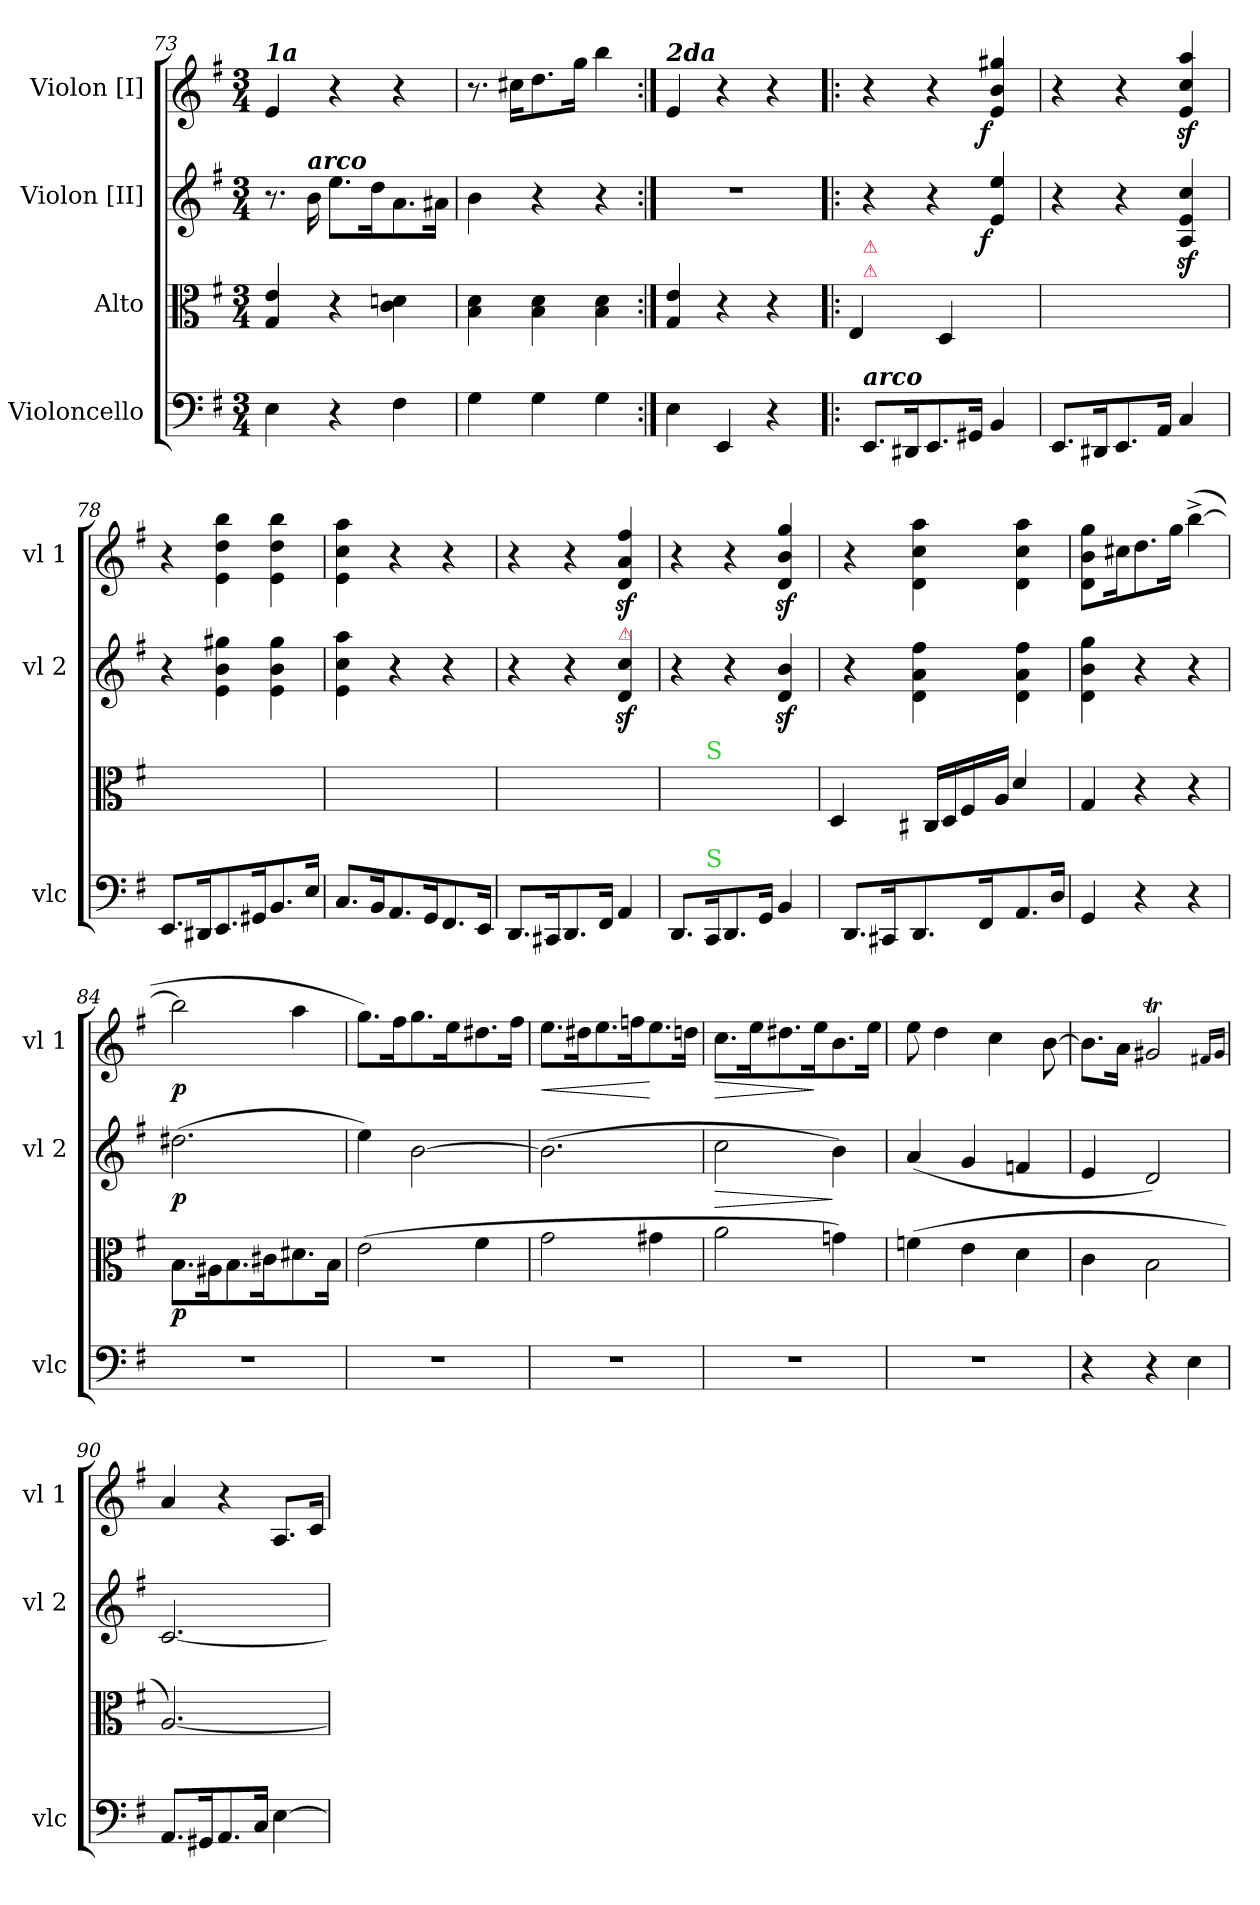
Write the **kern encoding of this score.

**kern	**kern	**dynam	**kern	**dynam	**kern	**dynam
*part4	*part3	*part3	*part2	*part2	*part1	*part1
*staff4	*staff3	*staff3	*staff2	*staff2	*staff1	*staff1
*I"Violoncello	*I"Alto	*	*I"Violon [II]	*	*I"Violon [I]	*
*I'vlc	*	*	*I'vl 2	*	*I'vl 1	*
*clefF4	*clefC3	*	*clefG2	*	*clefG2	*
*k[f#]	*k[f#]	*	*k[f#]	*	*k[f#]	*
*M3/4	*M3/4	*	*M3/4	*	*M3/4	*
=73	=73	=73	=73	=73	=73	=73
!	!	!	!	!	!LO:TX:a:Bi:t=1a	!
4E\	4G/ 4e/	.	8.r	.	4e/	.
!	!	!	!LO:TX:a:Bi:t=arco	!	!	!
.	.	.	16b\	.	.	.
4r	4r	.	8.ee\L	.	4r	.
.	.	.	16dd\K	.	.	.
4F#\	4c\ 4dn\	.	8.a\	.	4r	.
.	.	.	16a#X\Jk	.	.	.
=74	=74	=74	=74	=74	=74	=74
4G\	4B\ 4d\	.	4b\	.	8.r	.
.	.	.	.	.	16cc#X\KL	.
4G\	4B\ 4d\	.	4r	.	8.dd\	.
.	.	.	.	.	16gg\Jk	.
4G\	4B\ 4d\	.	4r	.	4bb\	.
=75:|!	=75:|!	=75:|!	=75:|!	=75:|!	=75:|!	=75:|!
!	!	!	!	!	!LO:TX:a:Bi:t=2da	!
4E\	4G/ 4e/	.	2.r	.	4e/	.
4EE/	4r	.	.	.	4r	.
4r	4r	.	.	.	4r	.
=76!|:	=76!|:	=76!|:	=76!|:	=76!|:	=76!|:	=76!|:
*	*^	*	*	*	*	*
!	!LO:TX:a:Bi:color=crimson:t=⚠	!	!	!	!	!	!
!	!LO:TX:a:color=crimson:t=⚠	!	!	!	!	!	!
!LO:TX:a:Bi:t=arco	!	!	!	!	!	!	!
8.EE/L	8.E/Lyy	4E/	.	4r	.	4r	.
16DD#X/K	16D#X/Kyy	.	.	.	.	.	.
8.EE/	8.E/yy	4D#/	.	4r	.	4r	.
16GG#X/Jk	16G#X/Jkyy	.	.	.	.	.	.
!	!	!	!	!	!LO:DY:b:rj	!	!LO:DY:b:rj
4BB/	4B/yy	4ryy	.	4e/ 4ee/	f	4e/ 4b/ 4gg#X/	f
*	*v	*v	*	*	*	*	*
=77	=77	=77	=77	=77	=77	=77
8.EE/L	8.E/Lyy	.	4r	.	4r	.
16DD#X/K	16D#X/Kyy	.	.	.	.	.
8.EE/	8.E/yy	.	4r	.	4r	.
16AA/Jk	16A/Jkyy	.	.	.	.	.
4C/	4c/yy	.	4Az/ 4ez/ 4ccz/	.	4ez/ 4ccz/ 4aaz/	.
=78	=78	=78	=78	=78	=78	=78
8.EE/L	8.E/Lyy	.	4r	.	4r	.
16DD#X/K	16D#X/Kyy	.	.	.	.	.
8.EE/	8.E/yy	.	4e\ 4b\ 4gg#X\	.	4e\ 4dd\ 4bb\	.
16GG#X/K	16G#X/Kyy	.	.	.	.	.
8.BB/	8.B/yy	.	4e\ 4b\ 4gg#\	.	4e\ 4dd\ 4bb\	.
16E/Jk	16e/Jkyy	.	.	.	.	.
=79	=79	=79	=79	=79	=79	=79
8.C/L	8.c/Lyy	.	4e\ 4cc\ 4aa\	.	4e\ 4cc\ 4aa\	.
16BB/K	16B/Kyy	.	.	.	.	.
8.AA/	8.A/yy	.	4r	.	4r	.
16GG/K	16G/Kyy	.	.	.	.	.
8.FF#/	8.F#/yy	.	4r	.	4r	.
16EE/Jk	16E/Jkyy	.	.	.	.	.
=80	=80	=80	=80	=80	=80	=80
8.DD/L	8.D/Lyy	.	4r	.	4r	.
16CC#X/K	16C#X/Kyy	.	.	.	.	.
8.DD/	8.D/yy	.	4r	.	4r	.
16FF#/Jk	16F#/Jkyy	.	.	.	.	.
!	!	!	!LO:TX:a:color=crimson:t=⚠	!	!	!
4AA/	4A/yy	.	4dz/ 4ccz/	.	4dz/ 4az/ 4ff#z/	.
=81	=81	=81	=81	=81	=81	=81
8.DD/L	8.D/Lyy	.	4r	.	4r	.
!	!LO:TX:a:color=limegreen:t=S	!	!	!	!	!
!LO:TX:a:color=limegreen:t=S	!	!	!	!	!	!
16CC/K	16C/Kyy	.	.	.	.	.
8.DD/	8.D/yy	.	4r	.	4r	.
16GG/Jk	16G/Jkyy	.	.	.	.	.
4BB/	4B/yy	.	4dz/ 4bz/	.	4dz/ 4bz/ 4ggz/	.
=82	=82	=82	=82	=82	=82	=82
*	*^	*	*	*	*	*
8.DD/L	8.D/Lyy	4D/	.	4r	.	4r	.
16CC#X/K	16C#X/Kyy	.	.	.	.	.	.
8.DD/	8.D/yy	16C#X/LL	.	4d\ 4a\ 4ff#\	.	4d\ 4cc\ 4aa\	.
.	.	16D/	.	.	.	.	.
.	.	16F#/	.	.	.	.	.
16FF#/K	16F#/Kyy	16A/JJ	.	.	.	.	.
8.AA/	8.A/yy	4d/	.	4d\ 4a\ 4ff#\	.	4d\ 4cc\ 4aa\	.
16D/Jk	16d/Jkyy	.	.	.	.	.	.
*	*v	*v	*	*	*	*	*
=83	=83	=83	=83	=83	=83	=83
!	!	!	!	!	!LO:N:vis=8	!
4GG/	4G/	.	4d\ 4b\ 4gg\	.	8.d\ 8.b\ 8.gg\L	.
.	.	.	.	.	16cc#X\K	.
4r	4r	.	4r	.	8.dd\	.
.	.	.	.	.	16gg\Jk	.
4r	4r	.	4r	.	(>[4bb^<\	.
=84	=84	=84	=84	=84	=84	=84
2.r	8.B\L	p	(>2.dd#X\	p	2bb\]	p
.	16A#X\K	.	.	.	.	.
.	8.B\	.	.	.	.	.
.	16c#X\K	.	.	.	.	.
.	8.d#X\	.	.	.	4aa\	.
.	16B\Jk	.	.	.	.	.
=85	=85	=85	=85	=85	=85	=85
2.r	(>2e\	.	4ee\)	.	8.gg\L)	.
.	.	.	.	.	16ff#\K	.
.	.	.	[2b\	.	8.gg\	.
.	.	.	.	.	16ee\K	.
.	4f#\	.	.	.	8.dd#X\	.
.	.	.	.	.	16ff#\Jk	.
=86	=86	=86	=86	=86	=86	=86
!	!	!	!	!	!	!LO:HP:b
2.r	2g\	.	(>2.b\]	.	8.ee\L	<
.	.	.	.	.	16dd#X\K	.
.	.	.	.	.	8.ee\	.
.	.	.	.	.	16ffn\K	.
.	4g#X\	.	.	.	8.ee\	[
.	.	.	.	.	16ddn\Jk	.
=87	=87	=87	=87	=87	=87	=87
!	!	!	!	!LO:HP:b	!	!LO:HP:b
2.r	2a\	.	2cc\	>	8.cc\L	>
.	.	.	.	.	16ee\K	.
.	.	.	.	.	8.dd#X\	.
.	.	.	.	.	16ee\K	]
.	4gn\)	.	4b\)	]	8.b\	.
.	.	.	.	.	16ee\Jk	.
=88	=88	=88	=88	=88	=88	=88
2.r	(>4fn\	.	(<4a/	.	8ee\	.
.	.	.	.	.	4dd\	.
.	4e\	.	4g/	.	.	.
.	.	.	.	.	4cc\	.
.	4d\	.	4fn/	.	.	.
.	.	.	.	.	[8b\	.
=89	=89	=89	=89	=89	=89	=89
4r	4c\	.	4e/	.	8.b\L]	.
.	.	.	.	.	16a\Jk	.
4r	2B\	.	2d/)	.	2g#Xt/	.
4E\	.	.	.	.	.	.
.	.	.	.	.	16qqf#X/LL	.
.	.	.	.	.	16qqg#/JJ	.
=90	=90	=90	=90	=90	=90	=90
8.AA/L	[2.A/)	.	[2.c/	.	4a/	.
16GG#X/K	.	.	.	.	.	.
8.AA/	.	.	.	.	4r	.
16C/Jk	.	.	.	.	.	.
[4E\	.	.	.	.	8.A/L	.
.	.	.	.	.	16c/Jk	.
=	=	=	=	=	=	=
*-	*-	*-	*-	*-	*-	*-
